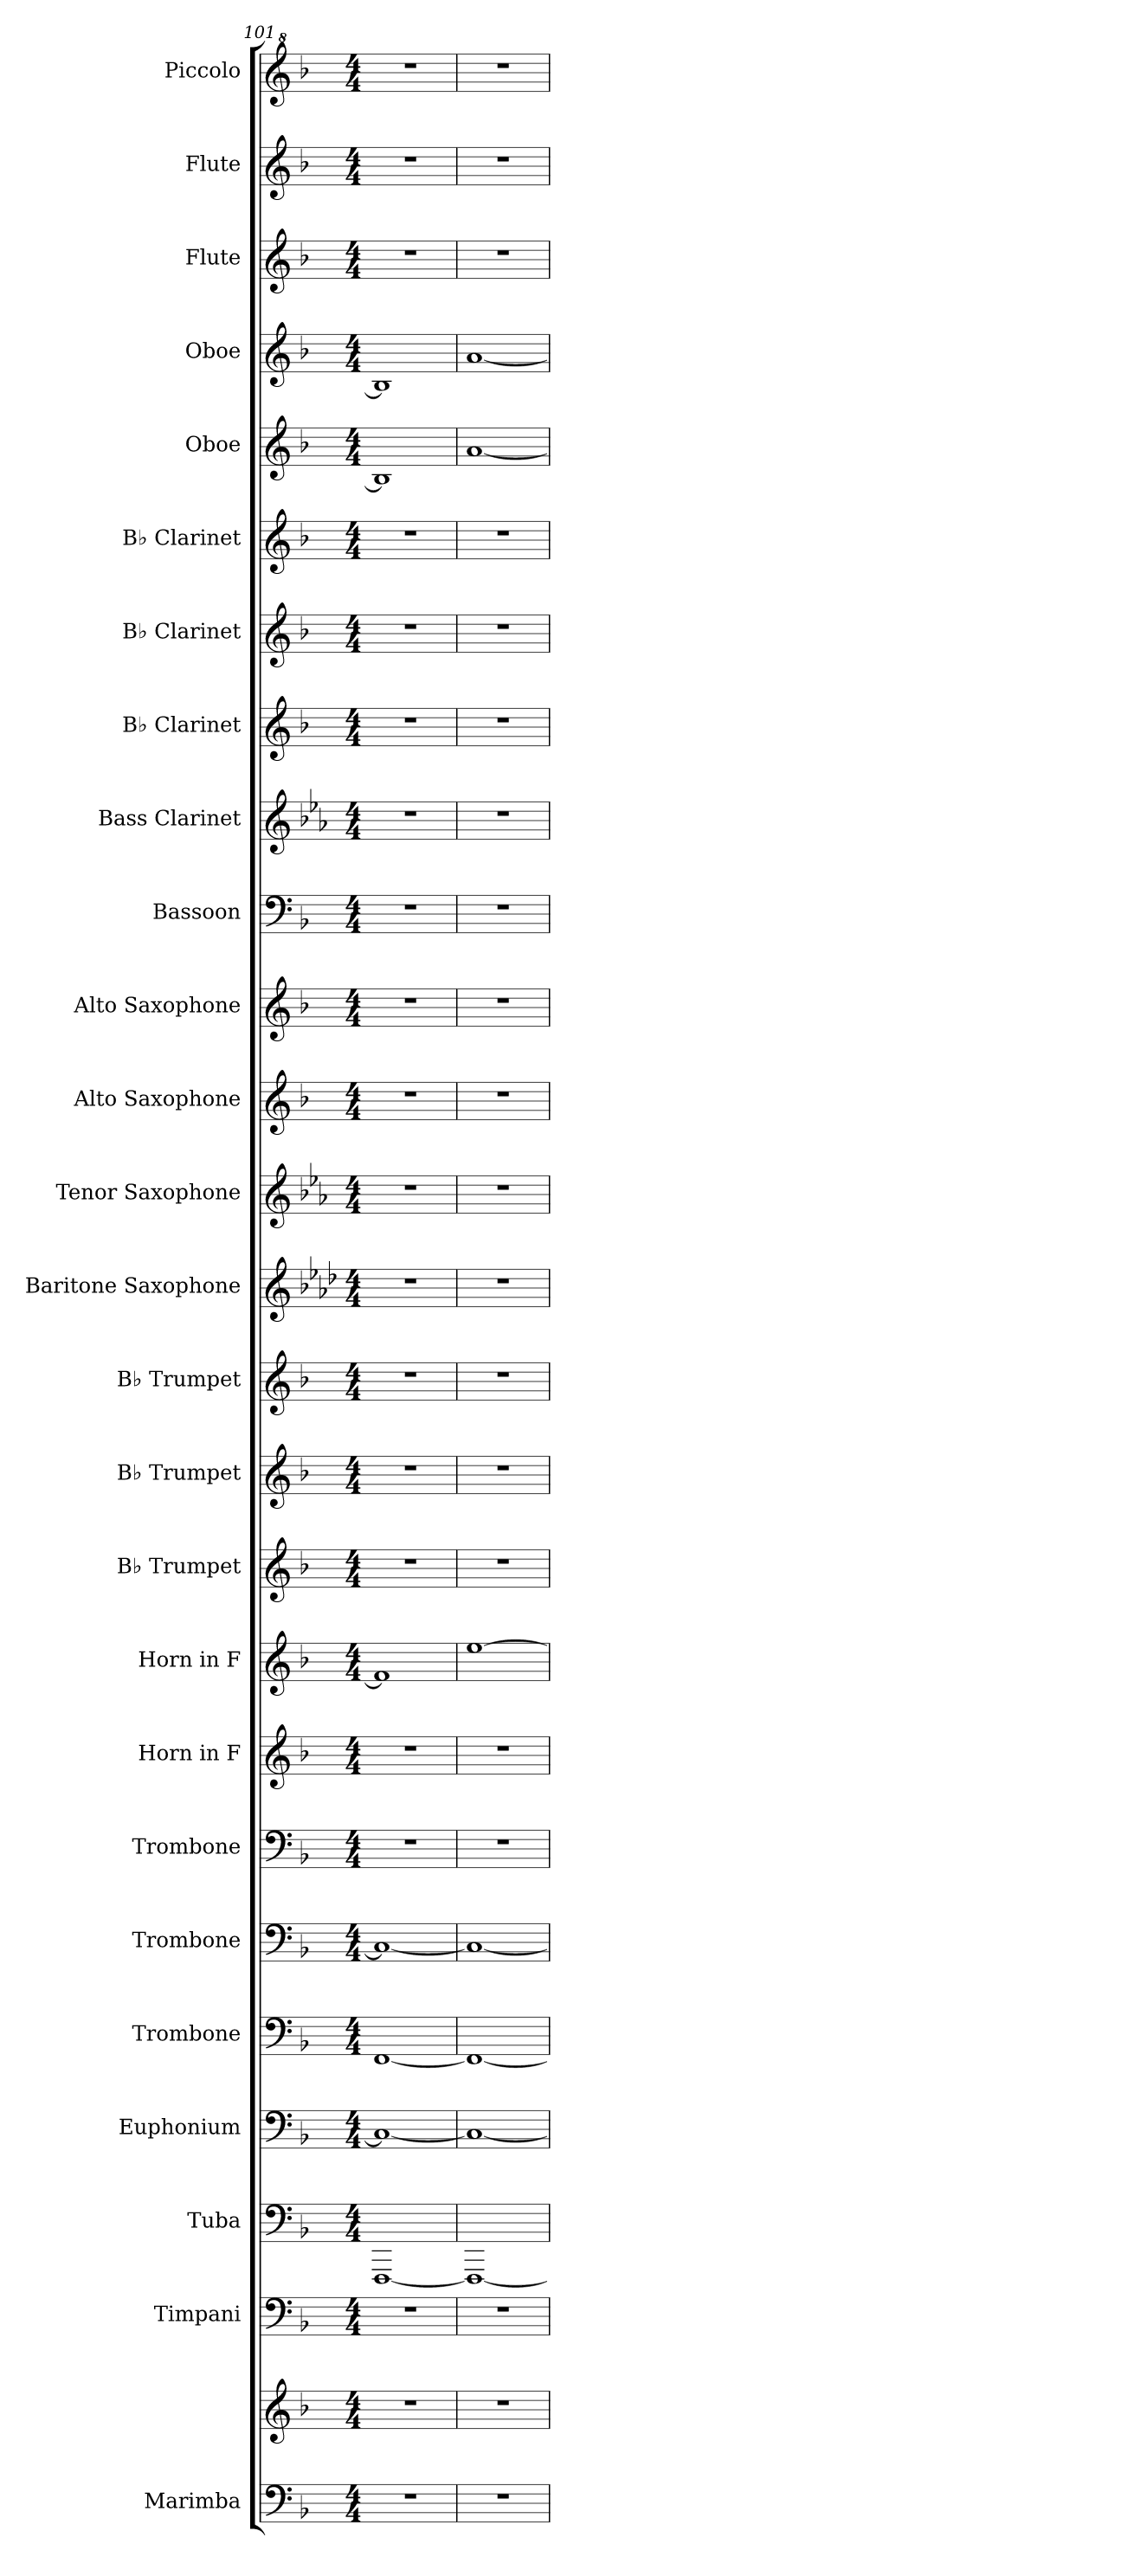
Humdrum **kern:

**kern	**kern	**kern	**kern	**kern	**kern	**kern	**kern	**kern	**kern	**kern	**kern	**kern	**kern	**kern	**kern	**kern	**kern	**kern	**kern	**kern	**kern	**kern	**kern	**kern	**kern	**kern
*part26	*part26	*part25	*part24	*part23	*part22	*part21	*part20	*part19	*part18	*part17	*part16	*part15	*part14	*part13	*part12	*part11	*part10	*part9	*part8	*part7	*part6	*part5	*part4	*part3	*part2	*part1
*staff27	*staff26	*staff25	*staff24	*staff23	*staff22	*staff21	*staff20	*staff19	*staff18	*staff17	*staff16	*staff15	*staff14	*staff13	*staff12	*staff11	*staff10	*staff9	*staff8	*staff7	*staff6	*staff5	*staff4	*staff3	*staff2	*staff1
*I"Marimba	*	*I"Timpani	*I"Tuba	*I"Euphonium	*I"Trombone	*I"Trombone	*I"Trombone	*I"Horn in F	*I"Horn in F	*I"B♭ Trumpet	*I"B♭ Trumpet	*I"B♭ Trumpet	*I"Baritone Saxophone	*I"Tenor Saxophone	*I"Alto Saxophone	*I"Alto Saxophone	*I"Bassoon	*I"Bass Clarinet	*I"B♭ Clarinet	*I"B♭ Clarinet	*I"B♭ Clarinet	*I"Oboe	*I"Oboe	*I"Flute	*I"Flute	*I"Piccolo
*I'Mrm.	*	*I'Timp.	*I'Tba.	*I'Euph.	*I'Tbn.	*I'Tbn.	*I'Tbn.	*	*	*I'B♭ Tpt.	*I'B♭ Tpt.	*I'B♭ Tpt.	*I'Bar. Sax.	*I'T. Sax.	*I'A. Sax.	*I'A. Sax.	*I'Bsn.	*I'B. Cl.	*I'B♭ Cl.	*I'B♭ Cl.	*I'B♭ Cl.	*I'Ob.	*I'Ob.	*I'Fl.	*I'Fl.	*I'Picc.
*clefF4	*clefG2	*clefF4	*clefF4	*clefF4	*clefF4	*clefF4	*clefF4	*clefG2	*clefG2	*clefG2	*clefG2	*clefG2	*clefG2	*clefG2	*clefG2	*clefG2	*clefF4	*clefG2	*clefG2	*clefG2	*clefG2	*clefG2	*clefG2	*clefG2	*clefG2	*clefG^2
*	*	*	*	*	*	*	*	*ITrd4c7	*ITrd4c7	*ITrd1c2	*ITrd1c2	*ITrd1c2	*ITrd12c21	*ITrd8c14	*ITrd5c9	*ITrd5c9	*	*ITrd8c14	*ITrd1c2	*ITrd1c2	*ITrd1c2	*	*	*	*	*ITrd-7c-12
*k[b-]	*k[b-]	*k[b-]	*k[b-]	*k[b-]	*k[b-]	*k[b-]	*k[b-]	*k[b-e-]	*k[b-e-]	*k[b-e-a-]	*k[b-e-a-]	*k[b-e-a-]	*k[b-e-a-d-]	*k[b-e-a-]	*k[b-e-a-d-]	*k[b-e-a-d-]	*k[b-]	*k[b-e-a-]	*k[b-e-a-]	*k[b-e-a-]	*k[b-e-a-]	*k[b-]	*k[b-]	*k[b-]	*k[b-]	*k[b-]
*M4/4	*M4/4	*M4/4	*M4/4	*M4/4	*M4/4	*M4/4	*M4/4	*M4/4	*M4/4	*M4/4	*M4/4	*M4/4	*M4/4	*M4/4	*M4/4	*M4/4	*M4/4	*M4/4	*M4/4	*M4/4	*M4/4	*M4/4	*M4/4	*M4/4	*M4/4	*M4/4
=101	=101	=101	=101	=101	=101	=101	=101	=101	=101	=101	=101	=101	=101	=101	=101	=101	=101	=101	=101	=101	=101	=101	=101	=101	=101	=101
1r	1r	1r	[1FFF	1C_	[1FF	1C_	1r	1r	1B-]	1r	1r	1r	1r	1r	1r	1r	1r	1r	1r	1r	1r	1B-]	1B-]	1r	1r	1r
=102	=102	=102	=102	=102	=102	=102	=102	=102	=102	=102	=102	=102	=102	=102	=102	=102	=102	=102	=102	=102	=102	=102	=102	=102	=102	=102
1r	1r	1r	1FFF_	1C_	1FF_	1C_	1r	1r	[1a	1r	1r	1r	1r	1r	1r	1r	1r	1r	1r	1r	1r	[1a	[1a	1r	1r	1r
=	=	=	=	=	=	=	=	=	=	=	=	=	=	=	=	=	=	=	=	=	=	=	=	=	=	=
*-	*-	*-	*-	*-	*-	*-	*-	*-	*-	*-	*-	*-	*-	*-	*-	*-	*-	*-	*-	*-	*-	*-	*-	*-	*-	*-
